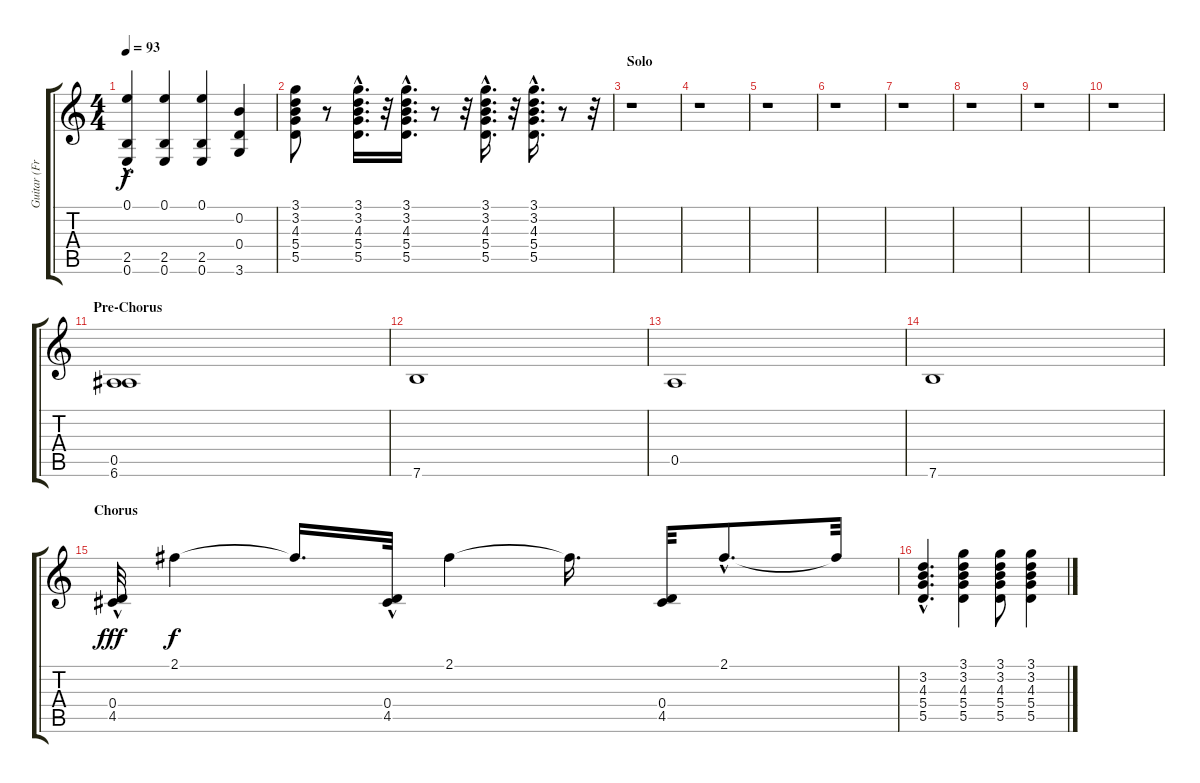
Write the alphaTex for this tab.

\track ("Guitar (Fran)" "Guitar (Fr") {instrument electricguitarclean}
\staff {score tabs}
\tuning (E4 B3 G3 D3 A2 E2) {hide}
\ts (4 4)
\tempo 93
\clef g2
\ks c
(0.1 2.5 0.6{hac}).4{dy f} (0.1 2.5 0.6).4 (0.1 2.5 0.6).4 (0.2 0.4 3.6).4 |
(3.1 3.2 4.3 5.4 5.5).8 r.8 (3.1{hac} 3.2{hac} 4.3{hac} 5.4{hac} 5.5{hac}).16{d} r.32 (3.1{hac} 3.2{hac} 4.3{hac} 5.4{hac} 5.5{hac}).16{d} r.8 r.32 (3.1{hac} 3.2{hac} 4.3{hac} 5.4{hac} 5.5{hac}).16{d} r.32 (3.1{hac} 3.2{hac} 4.3{hac} 5.4{hac} 5.5{hac}).16{d} r.8 r.32 |
\section ("" "Solo")
r.1 |
r.1 |
r.1 |
r.1 |
r.1 |
r.1 |
r.1 |
r.1 |
\section ("" "Pre-Chorus")
(0.5 6.6).1 |
7.6.1 |
0.5.1 |
7.6.1 |
\section ("" "Chorus")
(0.4{hac} 4.5{hac}).32{dy fff} 2.1.4{dy f} 2.1{t}.16{d} (0.4{hac} 4.5{hac}).32 2.1.4 2.1{t}.16{d} (0.4 4.5).32 2.1{hac}.8{d} 2.1{t}.32 |
(3.2{hac} 4.3{hac} 5.4{hac} 5.5{hac}).4{d} (3.1 3.2 4.3 5.4 5.5).4 (3.1 3.2 4.3 5.4 5.5).8 (3.1 3.2 4.3 5.4 5.5).4
